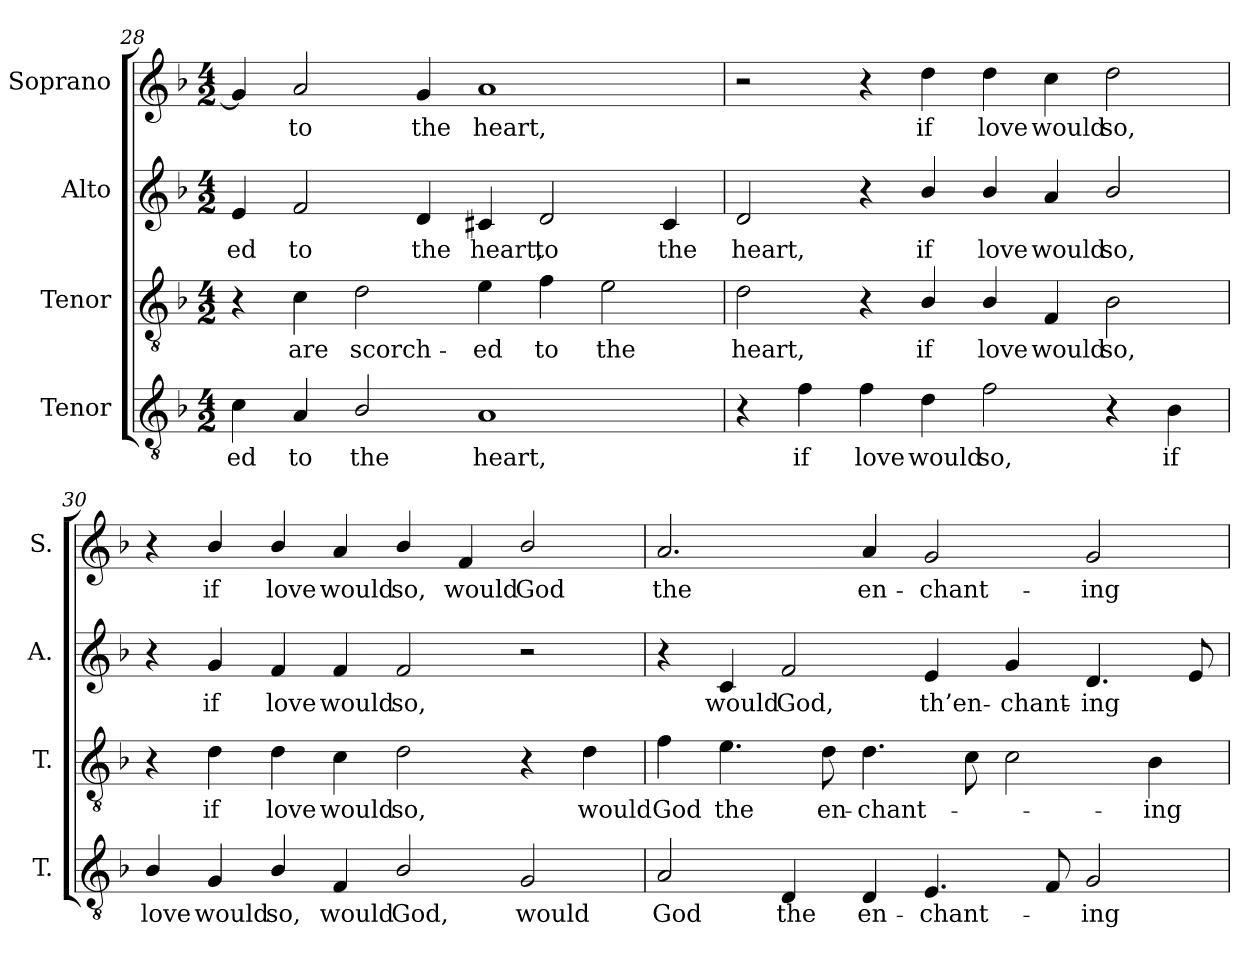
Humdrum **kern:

**kern	**text	**kern	**text	**kern	**text	**kern	**text
*part4	*part4	*part3	*part3	*part2	*part2	*part1	*part1
*staff4	*staff4	*staff3	*staff3	*staff2	*staff2	*staff1	*staff1
*I"Tenor	*	*I"Tenor	*	*I"Alto	*	*I"Soprano	*
*I'T.	*	*I'T.	*	*I'A.	*	*I'S.	*
*clefGv2	*	*clefGv2	*	*clefG2	*	*clefG2	*
*ITrd7c12	*	*ITrd7c12	*	*	*	*	*
*k[b-]	*	*k[b-]	*	*k[b-]	*	*k[b-]	*
*F:	*	*F:	*	*F:	*	*F:	*
*M4/2	*	*M4/2	*	*M4/2	*	*M4/2	*
=28	=28	=28	=28	=28	=28	=28	=28
!	!LO:LY:b:color=#000000	!	!	!	!	!	!
!	!	!	!	!	!LO:LY:b:color=#000000	!	!
4Ci\	-ed	4r	.	4ei/	-ed	4gi/]	.
!	!LO:LY:b:color=#000000	!	!	!	!	!	!
!	!	!	!LO:LY:b:color=#000000	!	!	!	!
!	!	!	!	!	!LO:LY:b:color=#000000	!	!
!	!	!	!	!	!	!	!LO:LY:b:color=#000000
4AAi/	to	4Ci\	are	2fi/	to	2ai/	to
!	!LO:LY:b:color=#000000	!	!	!	!	!	!
!	!	!	!LO:LY:b:color=#000000	!	!	!	!
2BB-i/	the	2Di\	scorch-	.	.	.	.
!	!	!	!	!	!LO:LY:b:color=#000000	!	!
!	!	!	!	!	!	!	!LO:LY:b:color=#000000
.	.	.	.	4di/	the	4gi/	the
!	!LO:LY:b:color=#000000	!	!	!	!	!	!
!	!	!	!LO:LY:b:color=#000000	!	!	!	!
!	!	!	!	!	!LO:LY:b:color=#000000	!	!
!	!	!	!	!	!	!	!LO:LY:b:color=#000000
1AAi	heart,	4Ei\	-ed	4c#Xi/	heart,	1ai	heart,
!	!	!	!LO:LY:b:color=#000000	!	!	!	!
!	!	!	!	!	!LO:LY:b:color=#000000	!	!
.	.	4Fi\	to	2di/	to	.	.
!	!	!	!LO:LY:b:color=#000000	!	!	!	!
.	.	2Ei\	the	.	.	.	.
!	!	!	!	!	!LO:LY:b:color=#000000	!	!
.	.	.	.	4c#i/	the	.	.
!!LO:LB:g=z
=29	=29	=29	=29	=29	=29	=29	=29
!	!	!	!LO:LY:b:color=#000000	!	!	!	!
!	!	!	!	!	!LO:LY:b:color=#000000	!	!
4r	.	2Di\	heart,	2di/	heart,	2r	.
!	!LO:LY:b:color=#000000	!	!	!	!	!	!
4Fi\	if	.	.	.	.	.	.
!	!LO:LY:b:color=#000000	!	!	!	!	!	!
4Fi\	love	4r	.	4r	.	4r	.
!	!LO:LY:b:color=#000000	!	!	!	!	!	!
!	!	!	!LO:LY:b:color=#000000	!	!	!	!
!	!	!	!	!	!LO:LY:b:color=#000000	!	!
!	!	!	!	!	!	!	!LO:LY:b:color=#000000
4Di\	would	4BB-i/	if	4b-i/	if	4ddi\	if
!	!LO:LY:b:color=#000000	!	!	!	!	!	!
!	!	!	!LO:LY:b:color=#000000	!	!	!	!
!	!	!	!	!	!LO:LY:b:color=#000000	!	!
!	!	!	!	!	!	!	!LO:LY:b:color=#000000
2Fi\	so,	4BB-i/	love	4b-i/	love	4ddi\	love
!	!	!	!LO:LY:b:color=#000000	!	!	!	!
!	!	!	!	!	!LO:LY:b:color=#000000	!	!
!	!	!	!	!	!	!	!LO:LY:b:color=#000000
.	.	4FFi/	would	4ai/	would	4cci\	would
!	!	!	!LO:LY:b:color=#000000	!	!	!	!
!	!	!	!	!	!LO:LY:b:color=#000000	!	!
!	!	!	!	!	!	!	!LO:LY:b:color=#000000
4r	.	2BB-i\	so,	2b-i/	so,	2ddi\	so,
!	!LO:LY:b:color=#000000	!	!	!	!	!	!
4BB-i\	if	.	.	.	.	.	.
=30	=30	=30	=30	=30	=30	=30	=30
!	!LO:LY:b:color=#000000	!	!	!	!	!	!
4BB-i/	love	4r	.	4r	.	4r	.
!	!LO:LY:b:color=#000000	!	!	!	!	!	!
!	!	!	!LO:LY:b:color=#000000	!	!	!	!
!	!	!	!	!	!LO:LY:b:color=#000000	!	!
!	!	!	!	!	!	!	!LO:LY:b:color=#000000
4GGi/	would	4Di\	if	4gi/	if	4b-i/	if
!	!LO:LY:b:color=#000000	!	!	!	!	!	!
!	!	!	!LO:LY:b:color=#000000	!	!	!	!
!	!	!	!	!	!LO:LY:b:color=#000000	!	!
!	!	!	!	!	!	!	!LO:LY:b:color=#000000
4BB-i/	so,	4Di\	love	4fi/	love	4b-i/	love
!	!LO:LY:b:color=#000000	!	!	!	!	!	!
!	!	!	!LO:LY:b:color=#000000	!	!	!	!
!	!	!	!	!	!LO:LY:b:color=#000000	!	!
!	!	!	!	!	!	!	!LO:LY:b:color=#000000
4FFi/	would	4Ci\	would	4fi/	would	4ai/	would
!	!LO:LY:b:color=#000000	!	!	!	!	!	!
!	!	!	!LO:LY:b:color=#000000	!	!	!	!
!	!	!	!	!	!LO:LY:b:color=#000000	!	!
!	!	!	!	!	!	!	!LO:LY:b:color=#000000
2BB-i/	God,	2Di\	so,	2fi/	so,	4b-i/	so,
!	!	!	!	!	!	!	!LO:LY:b:color=#000000
.	.	.	.	.	.	4fi/	would
!	!LO:LY:b:color=#000000	!	!	!	!	!	!
!	!	!	!	!	!	!	!LO:LY:b:color=#000000
2GGi/	would	4r	.	2r	.	2b-i/	God
!	!	!	!LO:LY:b:color=#000000	!	!	!	!
.	.	4Di\	would	.	.	.	.
=31	=31	=31	=31	=31	=31	=31	=31
!	!LO:LY:b:color=#000000	!	!	!	!	!	!
!	!	!	!LO:LY:b:color=#000000	!	!	!	!
!	!	!	!	!	!	!	!LO:LY:b:color=#000000
2AAi/	God	4Fi\	God	4r	.	2.ai/	the
!	!	!	!LO:LY:b:color=#000000	!	!	!	!
!	!	!	!	!	!LO:LY:b:color=#000000	!	!
.	.	4.Ei\	the	4ci/	would	.	.
!	!LO:LY:b:color=#000000	!	!	!	!	!	!
!	!	!	!	!	!LO:LY:b:color=#000000	!	!
4DDi/	the	.	.	2fi/	God,	.	.
!	!	!	!LO:LY:b:color=#000000	!	!	!	!
.	.	8Di\	en-	.	.	.	.
!	!LO:LY:b:color=#000000	!	!	!	!	!	!
!	!	!	!LO:LY:b:color=#000000	!	!	!	!
!	!	!	!	!	!	!	!LO:LY:b:color=#000000
4DDi/	en-	4.Di\	-chant-	.	.	4ai/	en-
!	!LO:LY:b:color=#000000	!	!	!	!	!	!
!	!	!	!	!	!LO:LY:b:color=#000000	!	!
!	!	!	!	!	!	!	!LO:LY:b:color=#000000
4.EEi/	-chant-	.	.	4ei/	th’en-	2gi/	-chant-
.	.	8Ci\	.	.	.	.	.
!	!	!	!	!	!LO:LY:b:color=#000000	!	!
.	.	2Ci\	.	4gi/	-chant-	.	.
8FFi/	.	.	.	.	.	.	.
!	!LO:LY:b:color=#000000	!	!	!	!	!	!
!	!	!	!	!	!LO:LY:b:color=#000000	!	!
!	!	!	!	!	!	!	!LO:LY:b:color=#000000
2GGi/	-ing	.	.	4.di/	-ing	2gi/	-ing
!	!	!	!LO:LY:b:color=#000000	!	!	!	!
.	.	4BB-i\	-ing	.	.	.	.
.	.	.	.	8ei/	.	.	.
=	=	=	=	=	=	=	=
*-	*-	*-	*-	*-	*-	*-	*-
